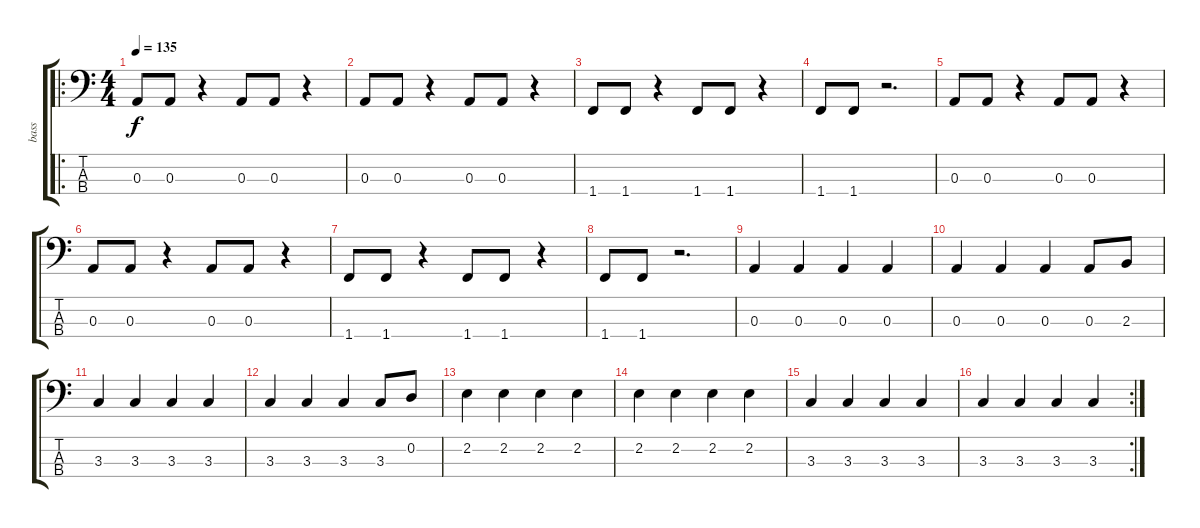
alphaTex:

\track ("bass" "bass") {instrument slapbass2}
\staff {score tabs}
\tuning (G2 D2 A1 E1) {hide}
\ro
\ts (4 4)
\tempo 135
\clef f4
\ks c
0.3.8{dy f instrument slapbass2} 0.3.8 r.4 0.3.8 0.3.8 r.4 |
0.3.8 0.3.8 r.4 0.3.8 0.3.8 r.4 |
1.4.8 1.4.8 r.4 1.4.8 1.4.8 r.4 |
1.4.8 1.4.8 r.2{d} |
0.3.8 0.3.8 r.4 0.3.8 0.3.8 r.4 |
0.3.8 0.3.8 r.4 0.3.8 0.3.8 r.4 |
1.4.8 1.4.8 r.4 1.4.8 1.4.8 r.4 |
1.4.8 1.4.8 r.2{d} |
0.3.4 0.3.4 0.3.4 0.3.4 |
0.3.4 0.3.4 0.3.4 0.3.8 2.3.8 |
3.3.4 3.3.4 3.3.4 3.3.4 |
3.3.4 3.3.4 3.3.4 3.3.8 0.2.8 |
2.2.4 2.2.4 2.2.4 2.2.4 |
2.2.4 2.2.4 2.2.4 2.2.4 |
3.3.4 3.3.4 3.3.4 3.3.4 |
\rc 2
3.3.4 3.3.4 3.3.4 3.3.4
